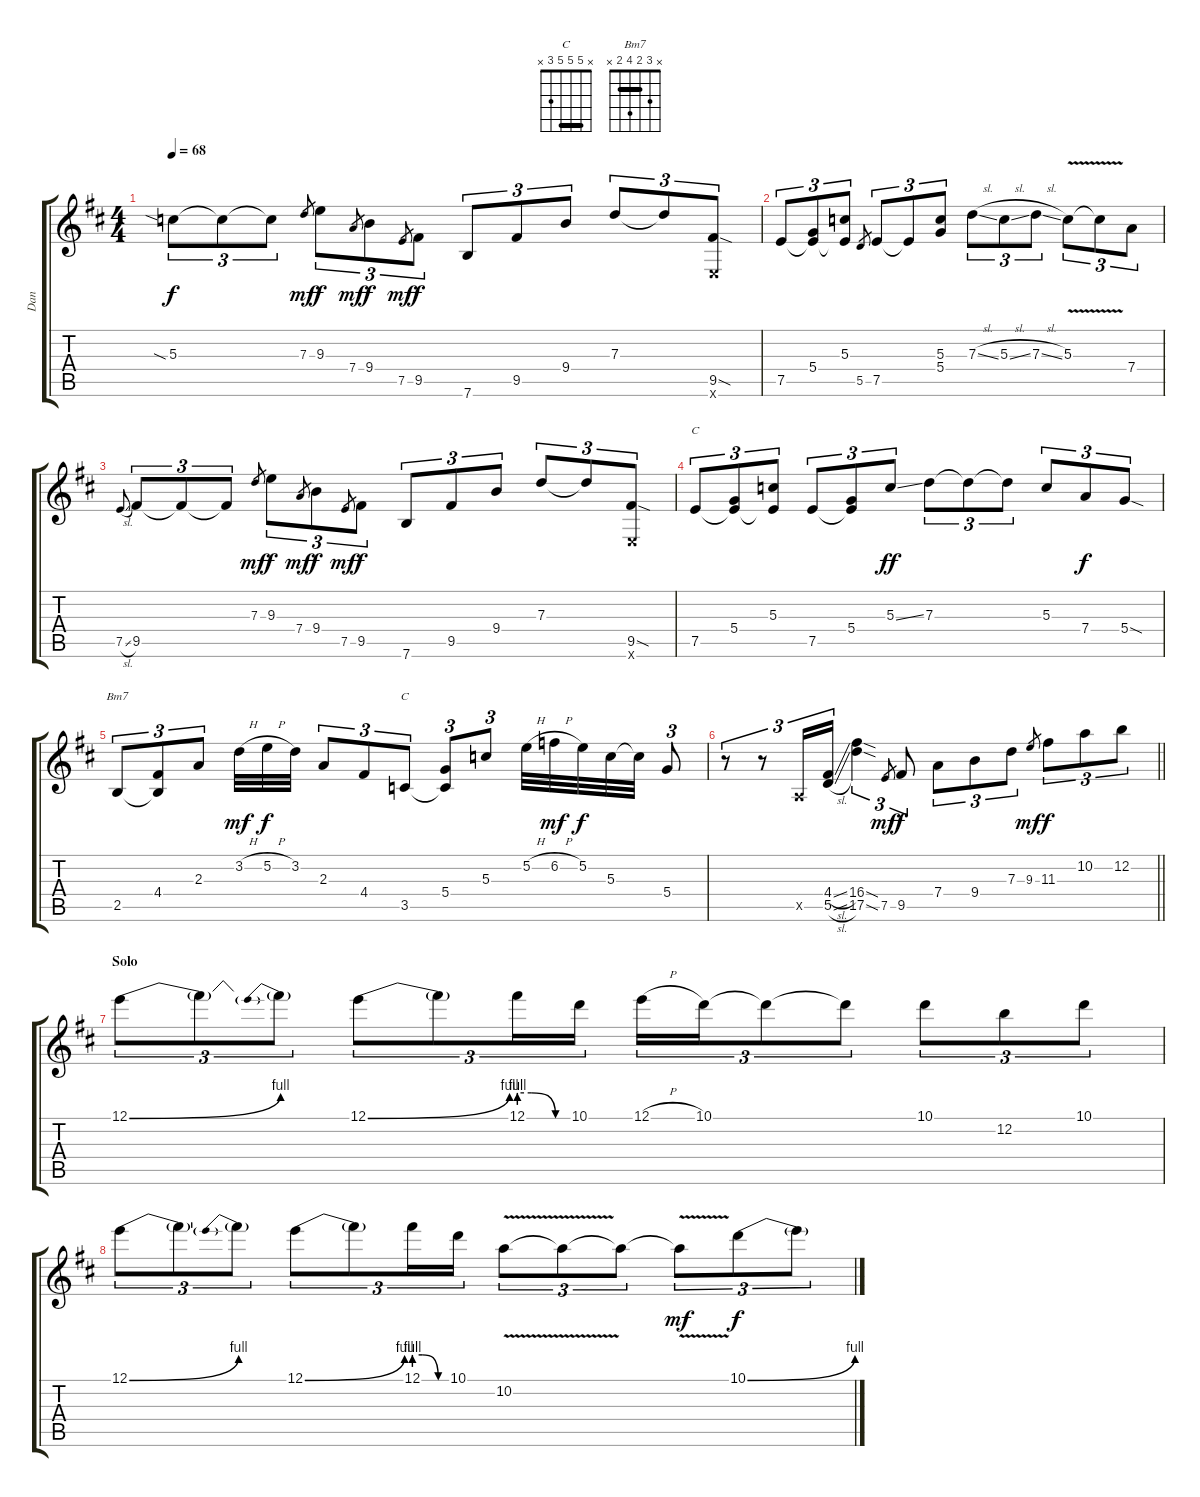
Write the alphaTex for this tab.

\track ("Dan" "Dan") {instrument distortionguitar}
\staff {score tabs}
\tuning (E4 B3 G3 D3 A2 E2) {hide}
\chord ("C" x x 5 5 7 8) {firstfret 5 barre 5}
\chord ("Bm7" x 3 2 4 2 x) {barre 2}
\chord ("C" x 5 5 5 3 x) {barre 5}
\ts (4 4)
\tempo 68
\clef g2
\ks d
5.3{sia}.8{tu (3 2) dy f} 5.3{t}.8{tu (3 2)} 5.3{t}.8{tu (3 2)} 7.3.8{gr dy mf} 9.3.8{tu (3 2) dy f} 7.4.8{gr dy mf} 9.4.8{tu (3 2) dy f} 7.5.8{gr dy mf} 9.5.8{tu (3 2) dy f} 7.6.8{tu (3 2)} 9.5.8{tu (3 2)} 9.4.8{tu (3 2)} 7.3.8{tu (3 2)} 7.3{t}.8{tu (3 2)} (9.5{sod} 0.6{x}).8{tu (3 2)} |
7.5.8{tu (3 2)} (5.4 7.5{t}).8{tu (3 2)} (5.3 7.5{t}).8{tu (3 2)} 5.5.8{gr} 7.5.8{tu (3 2)} 7.5{t}.8{tu (3 2)} (5.3 5.4).8{tu (3 2)} 7.3{sl}.8{tu (3 2)} 5.3{sl}.8{tu (3 2)} 7.3{sl}.8{tu (3 2)} 5.3{v}.8{tu (3 2)} 5.3{v t}.8{tu (3 2)} 7.4.8{tu (3 2)} |
7.5{sl}.8{gr onbeat} 9.5.8{tu (3 2)} 9.5{t}.8{tu (3 2)} 9.5{t}.8{tu (3 2)} 7.3.8{gr dy mf} 9.3.8{tu (3 2) dy f} 7.4.8{gr dy mf} 9.4.8{tu (3 2) dy f} 7.5.8{gr dy mf} 9.5.8{tu (3 2) dy f} 7.6.8{tu (3 2)} 9.5.8{tu (3 2)} 9.4.8{tu (3 2)} 7.3.8{tu (3 2)} 7.3{t}.8{tu (3 2)} (9.5{sod} 0.6{x}).8{tu (3 2)} |
7.5.8{tu (3 2) ch "C"} (5.4 7.5{t}).8{tu (3 2)} (5.3 7.5{t}).8{tu (3 2)} 7.5.8{tu (3 2)} (5.4 7.5{t}).8{tu (3 2)} 5.3{ss}.8{tu (3 2) dy ff} 7.3.8{tu (3 2)} 7.3{t}.8{tu (3 2)} 7.3{t}.8{tu (3 2)} 5.3.8{tu (3 2)} 7.4.8{tu (3 2) dy f} 5.4{sod}.8{tu (3 2)} |
2.5.8{tu (3 2) ch "Bm7"} (4.4 2.5{t}).8{tu (3 2)} 2.3.8{tu (3 2)} 3.2{h}.32{dy mf} 5.2{h}.32{dy f} 3.2.32 2.3.8{tu (3 2)} 4.4.8{tu (3 2)} 3.5.8{tu (3 2) ch "C"} (5.4 3.5{t}).8{tu (3 2)} 5.3.8{tu (3 2)} 5.2{h}.32 6.2{h}.32{dy mf} 5.2.32{dy f} 5.3.32 5.3{t}.32 5.4.8{tu (3 2)} |
\barLineRight lightlight
r.8{tu (3 2)} r.8{tu (3 2)} 0.5{x}.16{tu (3 2)} (4.4{sl} 5.5{sl}).16{tu (3 2)} (16.4{sod} 17.5{sod}).4{tu (3 2)} 7.5.8{gr dy mf} 9.5.8{tu (3 2) dy f} 7.4.8{tu (3 2)} 9.4.8{tu (3 2)} 7.3.8{tu (3 2)} 9.3.8{gr dy mf} 11.3.8{tu (3 2) dy f} 10.2.8{tu (3 2)} 12.2.8{tu (3 2)} |
\section ("" "Solo")
12.1{be (bend 0 0 60 4)}.8{tu (3 2)} 12.1{t}.8{tu (3 2)} 12.1{be (prebend 0 4 60 4) t}.8{tu (3 2)} 12.1{be (bend 0 0 60 4)}.8{tu (3 2)} 12.1{t}.8{tu (3 2)} 12.1{be (custom 0 4 15 4 45 0 60 0)}.16{tu (3 2)} 10.1.16{tu (3 2)} 12.1{h}.16{tu (3 2)} 10.1.16{tu (3 2)} 10.1{t}.8{tu (3 2)} 10.1{t}.8{tu (3 2)} 10.1.8{tu (3 2)} 12.2.8{tu (3 2)} 10.1.8{tu (3 2)} |
12.1{be (bend 0 0 60 4)}.8{tu (3 2)} 12.1{t}.8{tu (3 2)} 12.1{be (prebend 0 4 60 4) t}.8{tu (3 2)} 12.1{be (bend 0 0 60 4)}.8{tu (3 2)} 12.1{t}.8{tu (3 2)} 12.1{be (custom 0 4 15 4 45 0 60 0)}.16{tu (3 2)} 10.1.16{tu (3 2)} 10.2{v}.8{tu (3 2)} 10.2{t}.8{tu (3 2)} 10.2{t}.8{tu (3 2)} 10.2{v t}.8{tu (3 2) dy mf} 10.1{be (bend 0 0 60 4)}.8{tu (3 2) dy f} 10.1{t}.8{tu (3 2)}
